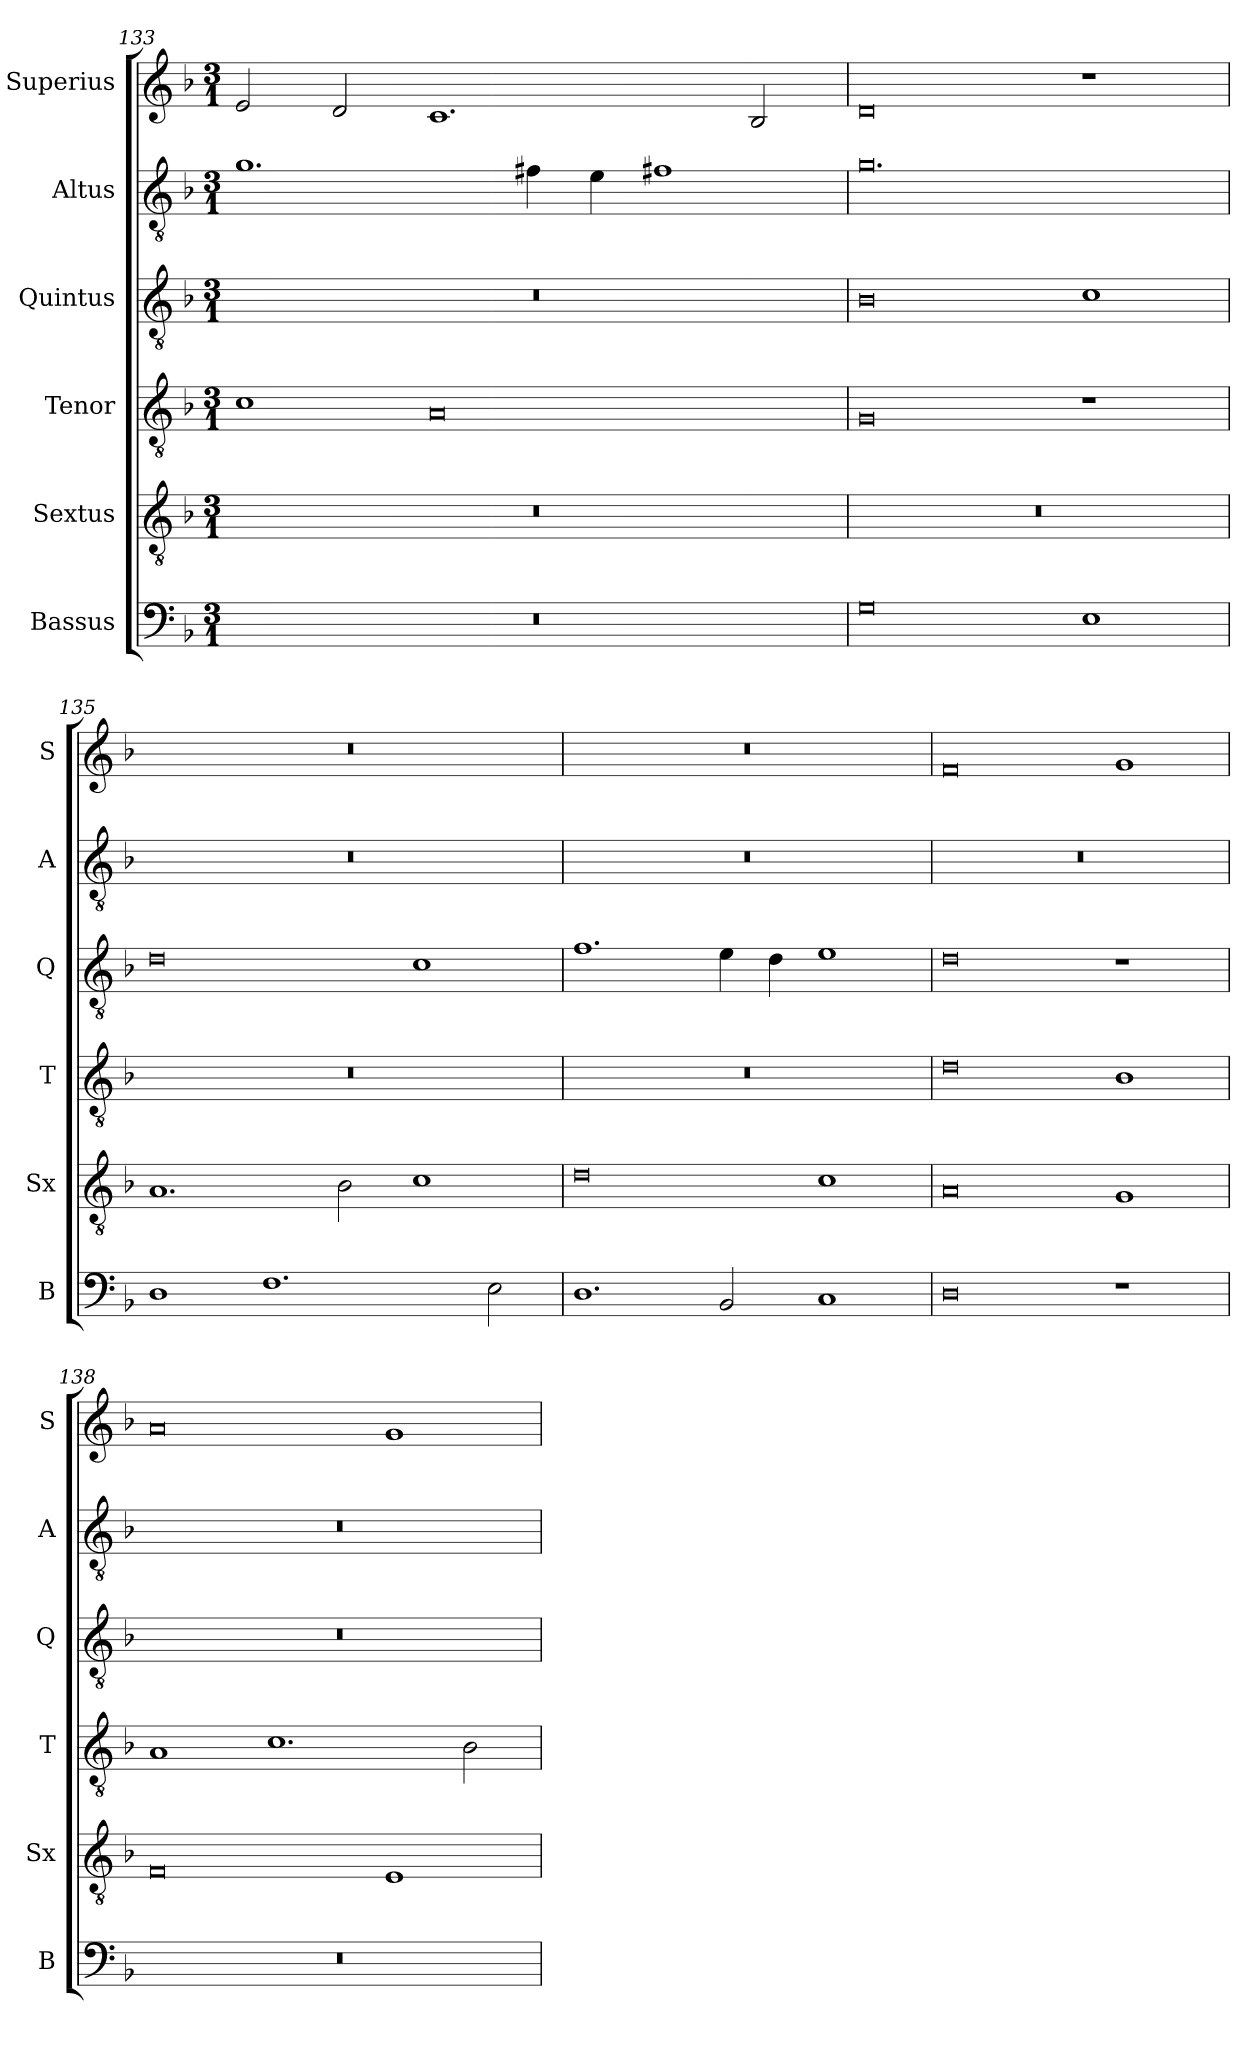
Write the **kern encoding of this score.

**kern	**kern	**kern	**kern	**kern	**kern
*part6	*part5	*part4	*part3	*part2	*part1
*staff6	*staff5	*staff4	*staff3	*staff2	*staff1
*I"Bassus	*I"Sextus	*I"Tenor	*I"Quintus	*I"Altus	*I"Superius
*I'B	*I'Sx	*I'T	*I'Q	*I'A	*I'S
*clefF4	*clefGv2	*clefGv2	*clefGv2	*clefGv2	*clefG2
*k[b-]	*k[b-]	*k[b-]	*k[b-]	*k[b-]	*k[b-]
*M3/1	*M3/1	*M3/1	*M3/1	*M3/1	*M3/1
=133	=133	=133	=133	=133	=133
0.r	0.r	1c	0.r	1.g	2e/
.	.	.	.	.	2d/
.	.	0A	.	.	1.c
.	.	.	.	4f#X\	.
.	.	.	.	4e\	.
.	.	.	.	1f#X	.
.	.	.	.	.	2B-/
=134	=134	=134	=134	=134	=134
0G	0.r	0G	0B-	0.g	0d
1E	.	1r	1c	.	1r
=135	=135	=135	=135	=135	=135
1D	1.A	0.r	0d	0.r	0.r
1.F	.	.	.	.	.
.	2B-\	.	.	.	.
.	1c	.	1c	.	.
2E\	.	.	.	.	.
=136	=136	=136	=136	=136	=136
1.D	0d	0.r	1.f	0.r	0.r
2BB-/	.	.	4e\	.	.
.	.	.	4d\	.	.
1C	1c	.	1e	.	.
=137	=137	=137	=137	=137	=137
0D	0A	0d	0d	0.r	0f
1r	1G	1B-	1r	.	1g
=138	=138	=138	=138	=138	=138
0.r	0F	1A	0.r	0.r	0a
.	.	1.c	.	.	.
.	1E	.	.	.	1g
.	.	2B-\	.	.	.
=	=	=	=	=	=
*-	*-	*-	*-	*-	*-
